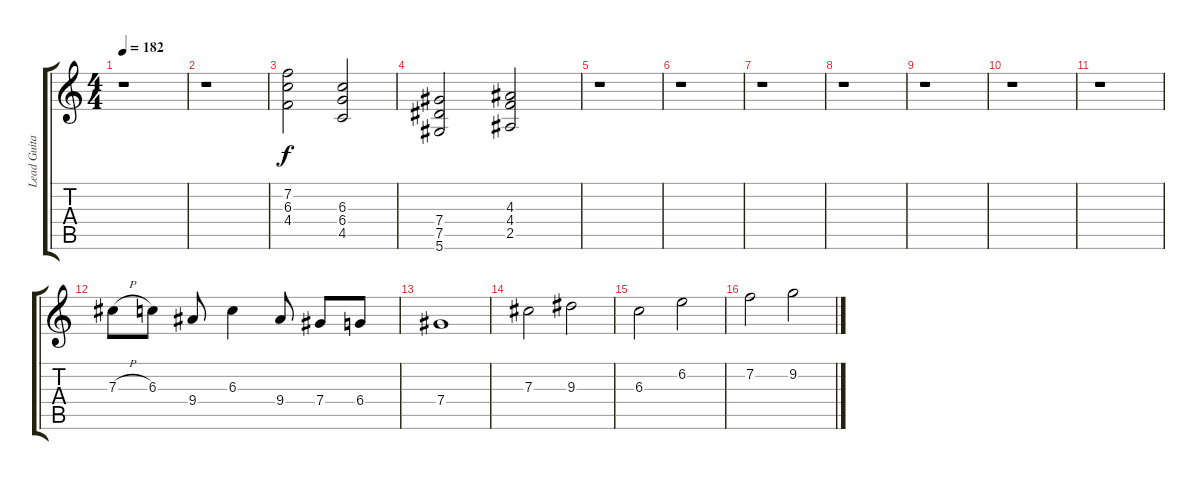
\track ("Lead Guitar" "Lead Guita") {instrument distortionguitar}
\staff {score tabs}
\tuning (Eb4 Bb3 Gb3 Db3 Ab2 Eb2) {hide}
\ts (4 4)
\tempo 182
\clef g2
\ks c
r.1{dy f} |
r.1 |
(7.2 6.3 4.4).2 (6.3 6.4 4.5).2 |
(7.4 7.5 5.6).2 (4.3 4.4 2.5).2 |
r.1 |
r.1 |
r.1 |
r.1 |
r.1 |
r.1 |
r.1 |
7.3{h}.8 6.3.8 9.4.8 6.3.4 9.4.8 7.4.8 6.4.8 |
7.4.1 |
7.3.2 9.3.2 |
6.3.2 6.2.2 |
7.2.2 9.2.2
